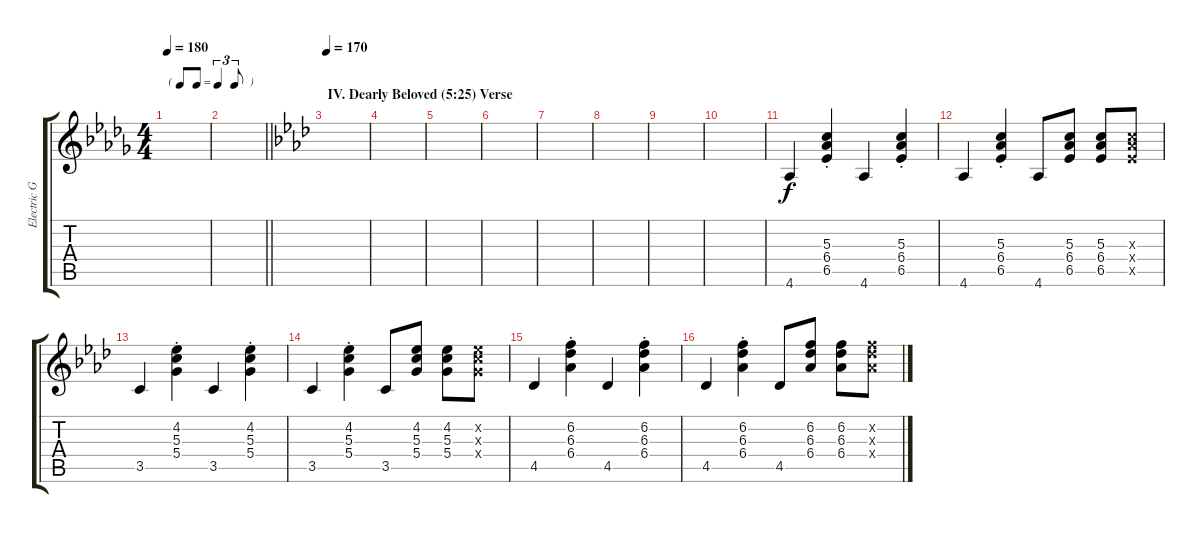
\track ("Electric Guitar 3" "Electric G") {instrument electricguitarclean}
\staff {score tabs}
\tuning (E4 B3 G3 D3 A2 E2) {hide}
\ts (4 4)
\tf triplet8th
\tempo 180
\clef g2
\ks db
|
\barLineRight lightlight
|
\section ("" "IV. Dearly Beloved (5:25) Verse")
\tempo 170
\ks ab
|
|
|
|
|
|
|
|
4.6.4 (5.3{st} 6.4{st} 6.5{st}).4 4.6.4 (5.3{st} 6.4{st} 6.5{st}).4 |
4.6.4 (5.3{st} 6.4{st} 6.5{st}).4 4.6.8 (5.3 6.4 6.5).8 (5.3 6.4 6.5).8 (5.3{x} 6.4{x} 6.5{x}).8 |
3.5.4 (4.2{st} 5.3{st} 5.4{st}).4 3.5.4 (4.2{st} 5.3{st} 5.4{st}).4 |
3.5.4 (4.2{st} 5.3{st} 5.4{st}).4 3.5.8 (4.2 5.3 5.4).8 (4.2 5.3 5.4).8 (4.2{x} 5.3{x} 5.4{x}).8 |
4.5.4 (6.2{st} 6.3{st} 6.4{st}).4 4.5.4 (6.2{st} 6.3{st} 6.4{st}).4 |
4.5.4 (6.2{st} 6.3{st} 6.4{st}).4 4.5.8 (6.2 6.3 6.4).8 (6.2 6.3 6.4).8 (6.2{x} 6.3{x} 6.4{x}).8
